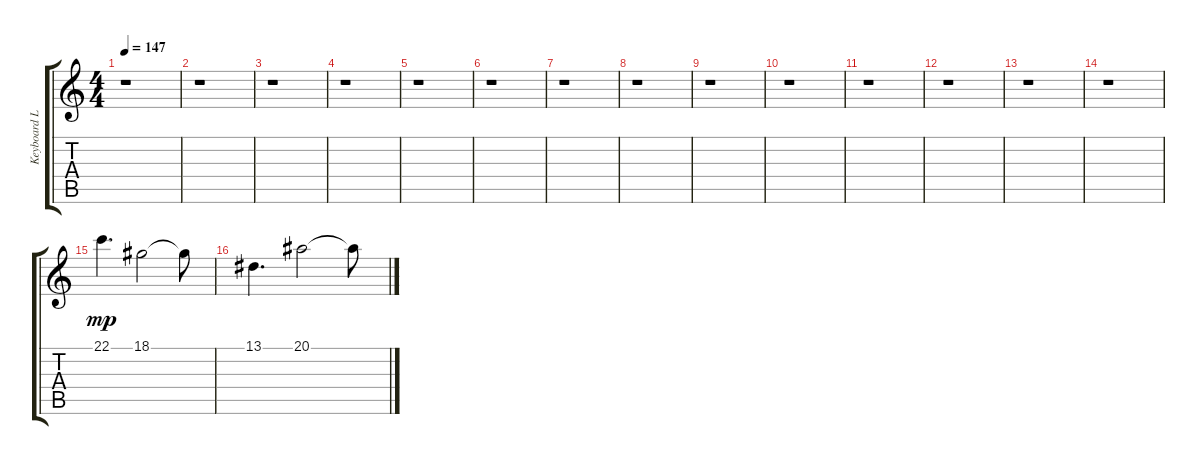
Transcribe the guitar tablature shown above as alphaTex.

\track ("Keyboard Lead" "Keyboard L") {instrument synthstrings1}
\staff {score tabs}
\tuning (D4 A3 F3 C3 G2 C2) {hide}
\ts (4 4)
\tempo 147
\clef g2
\ks c
r.1{dy mp} |
r.1 |
r.1 |
r.1 |
r.1 |
r.1 |
r.1 |
r.1 |
r.1 |
r.1 |
r.1 |
r.1 |
r.1 |
r.1 |
22.1.4{d} 18.1.2 18.1{t}.8 |
13.1.4{d} 20.1.2 20.1{t}.8
